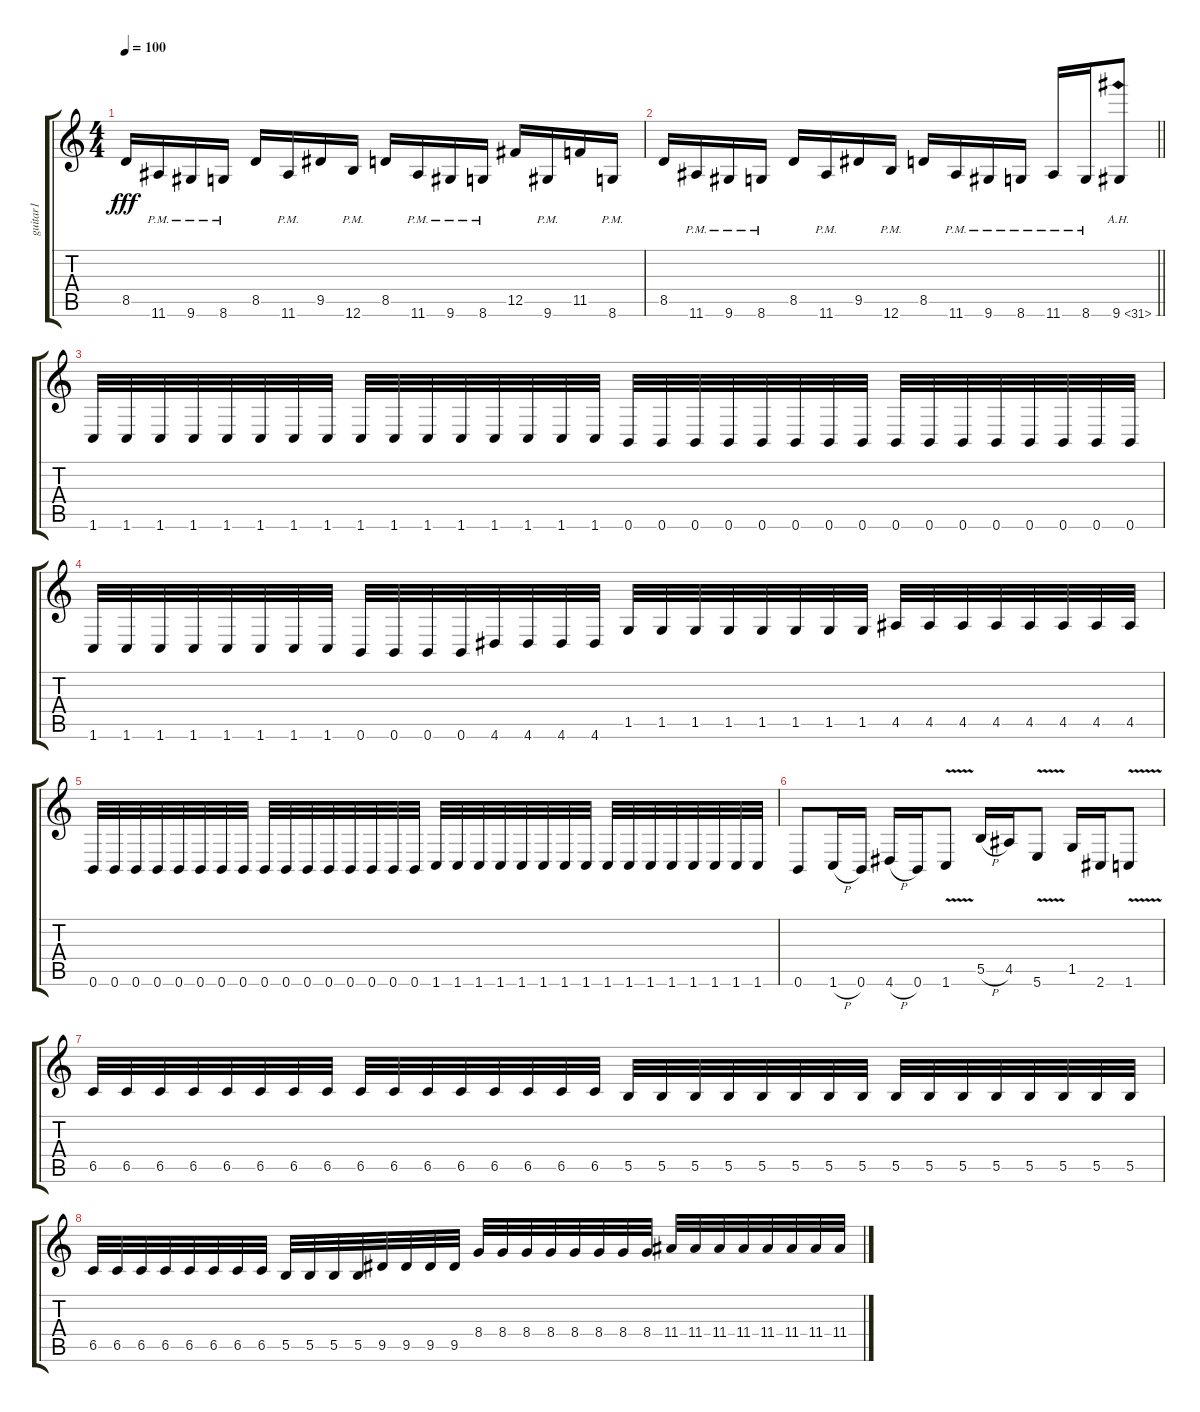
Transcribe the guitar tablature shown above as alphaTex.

\track ("guitar1" "guitar1") {instrument distortionguitar}
\staff {score tabs}
\tuning (Db4 Ab3 E3 B2 Gb2 B1) {hide}
\ts (4 4)
\tempo 100
\clef g2
\ks c
8.5.16{dy fff} 11.6{pm}.16 9.6{pm}.16 8.6{pm}.16 8.5.16 11.6{pm}.16 9.5.16 12.6{pm}.16 8.5.16 11.6{pm}.16 9.6{pm}.16 8.6{pm}.16 12.5.16 9.6{pm}.16 11.5.16 8.6{pm}.16 |
\barLineRight lightlight
8.5.16 11.6{pm}.16 9.6{pm}.16 8.6{pm}.16 8.5.16 11.6{pm}.16 9.5.16 12.6{pm}.16 8.5.16 11.6{pm}.16 9.6{pm}.16 8.6{pm}.16 11.6{pm}.16 8.6{pm}.16 9.6{ah 22}.8 |
\section ("" "")
1.6.32 1.6.32 1.6.32 1.6.32 1.6.32 1.6.32 1.6.32 1.6.32 1.6.32 1.6.32 1.6.32 1.6.32 1.6.32 1.6.32 1.6.32 1.6.32 0.6.32 0.6.32 0.6.32 0.6.32 0.6.32 0.6.32 0.6.32 0.6.32 0.6.32 0.6.32 0.6.32 0.6.32 0.6.32 0.6.32 0.6.32 0.6.32 |
1.6.32 1.6.32 1.6.32 1.6.32 1.6.32 1.6.32 1.6.32 1.6.32 0.6.32 0.6.32 0.6.32 0.6.32 4.6.32 4.6.32 4.6.32 4.6.32 1.5.32 1.5.32 1.5.32 1.5.32 1.5.32 1.5.32 1.5.32 1.5.32 4.5.32 4.5.32 4.5.32 4.5.32 4.5.32 4.5.32 4.5.32 4.5.32 |
0.6.32 0.6.32 0.6.32 0.6.32 0.6.32 0.6.32 0.6.32 0.6.32 0.6.32 0.6.32 0.6.32 0.6.32 0.6.32 0.6.32 0.6.32 0.6.32 1.6.32 1.6.32 1.6.32 1.6.32 1.6.32 1.6.32 1.6.32 1.6.32 1.6.32 1.6.32 1.6.32 1.6.32 1.6.32 1.6.32 1.6.32 1.6.32 |
0.6.8 1.6{h}.16 0.6.16 4.6{h}.16 0.6.16 1.6{v}.8 5.5{h}.16 4.5.16 5.6{v}.8 1.5.16 2.6.16 1.6{v}.8 |
6.5.32 6.5.32 6.5.32 6.5.32 6.5.32 6.5.32 6.5.32 6.5.32 6.5.32 6.5.32 6.5.32 6.5.32 6.5.32 6.5.32 6.5.32 6.5.32 5.5.32 5.5.32 5.5.32 5.5.32 5.5.32 5.5.32 5.5.32 5.5.32 5.5.32 5.5.32 5.5.32 5.5.32 5.5.32 5.5.32 5.5.32 5.5.32 |
6.5.32 6.5.32 6.5.32 6.5.32 6.5.32 6.5.32 6.5.32 6.5.32 5.5.32 5.5.32 5.5.32 5.5.32 9.5.32 9.5.32 9.5.32 9.5.32 8.4.32 8.4.32 8.4.32 8.4.32 8.4.32 8.4.32 8.4.32 8.4.32 11.4.32 11.4.32 11.4.32 11.4.32 11.4.32 11.4.32 11.4.32 11.4.32
